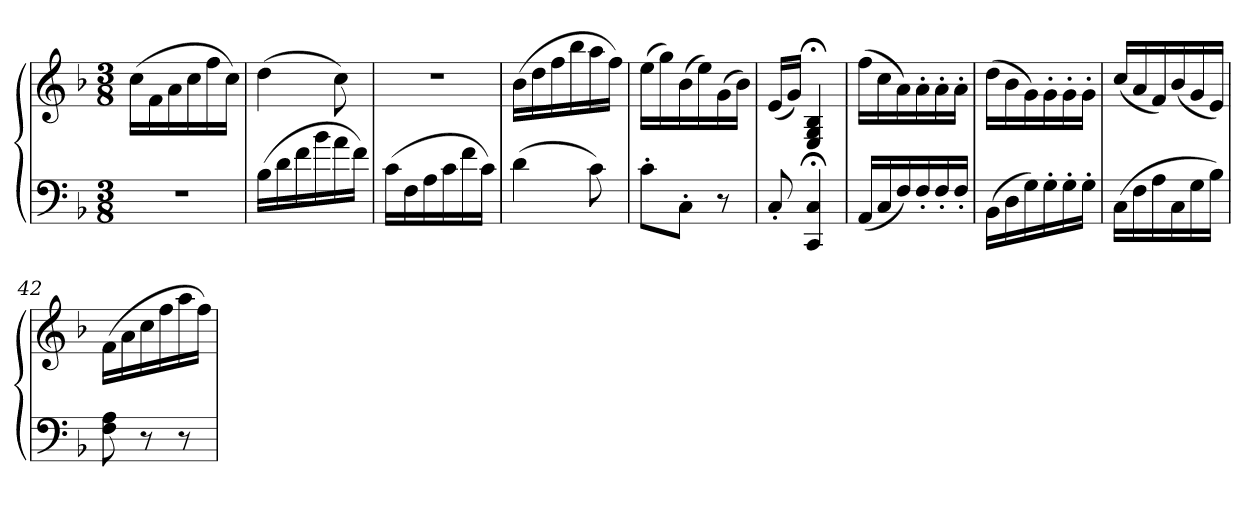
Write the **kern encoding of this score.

**kern	**kern
*part1	*part1
*staff2	*staff1
*clefF4	*clefG2
*k[b-]	*k[b-]
*F:	*F:
*M3/8	*M3/8
=	=
4.r	(16ccLL
.	16f
.	16a
.	16cc
.	16ff
.	16ccJJ)
=34	=34
(16B-LL	(4dd
16d	.
16f	.
16b-	.
16a	8cc)
16fJJ)	.
=35	=35
(16cLL	4.r
16F	.
16A	.
16c	.
16f	.
16cJJ)	.
=36	=36
(4d	(16b-LL
.	16dd
.	16ff
.	16bb-
8c)	16aa
.	16ffJJ)
=37	=37
8c'L	(16eeLL
.	16gg)
8C'J	(16b-
.	16ee)
8r	(16g
.	16b-JJ)
=38	=38
8C'	(16eLL
.	16gJJ)
4CC;< 4C;<	4E;< 4G;< 4B-;<
=39	=39
(16AALL	(16ffLL
16C	16cc
16F)	16a)
16F'	16a'
16F'	16a'
16F'JJ	16a'JJ
=40	=40
(16BB-LL	(16ddLL
16D	16b-
16G)	16g)
16G'	16g'
16G'	16g'
16G'JJ	16g'JJ
=41	=41
(16CLL	(16ccLL
16F	16a
16A	16f)
16C	(16b-
16G	16g
16B-JJ)	16eJJ)
=42	=42
8F 8A	(16fLL
.	16a
8r	16cc
.	16ff
8r	16aa
.	16ffJJ)
=	=
*-	*-
